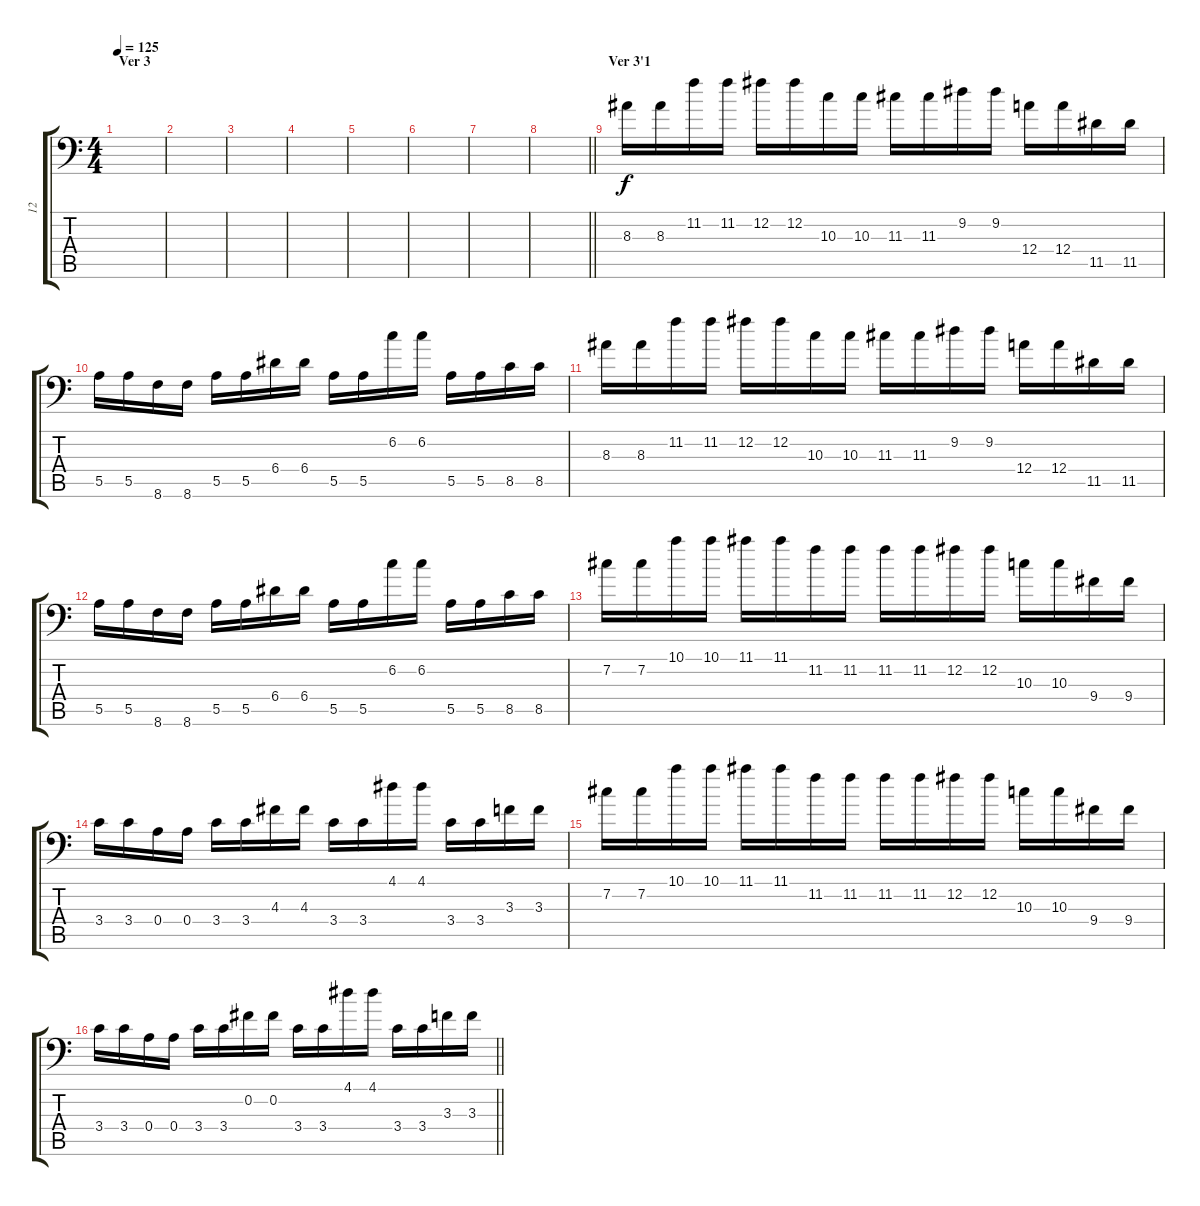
\track ("12" "12") {instrument distortionguitar}
\staff {score tabs}
\tuning (B3 Gb3 D3 A2 E2 A1) {hide}
\ts (4 4)
\section ("" "Ver 3")
\tempo 125
\clef f4
\ks c
|
|
|
|
|
|
|
\barLineRight lightlight
|
\section ("" "Ver 3'1")
8.3.16 8.3.16 11.2.16 11.2.16 12.2.16 12.2.16 10.3.16 10.3.16 11.3.16 11.3.16 9.2.16 9.2.16 12.4.16 12.4.16 11.5.16 11.5.16 |
5.5.16 5.5.16 8.6.16 8.6.16 5.5.16 5.5.16 6.4.16 6.4.16 5.5.16 5.5.16 6.2.16 6.2.16 5.5.16 5.5.16 8.5.16 8.5.16 |
8.3.16 8.3.16 11.2.16 11.2.16 12.2.16 12.2.16 10.3.16 10.3.16 11.3.16 11.3.16 9.2.16 9.2.16 12.4.16 12.4.16 11.5.16 11.5.16 |
5.5.16 5.5.16 8.6.16 8.6.16 5.5.16 5.5.16 6.4.16 6.4.16 5.5.16 5.5.16 6.2.16 6.2.16 5.5.16 5.5.16 8.5.16 8.5.16 |
7.2.16 7.2.16 10.1.16 10.1.16 11.1.16 11.1.16 11.2.16 11.2.16 11.2.16 11.2.16 12.2.16 12.2.16 10.3.16 10.3.16 9.4.16 9.4.16 |
3.4.16 3.4.16 0.4.16 0.4.16 3.4.16 3.4.16 4.3.16 4.3.16 3.4.16 3.4.16 4.1.16 4.1.16 3.4.16 3.4.16 3.3.16 3.3.16 |
7.2.16 7.2.16 10.1.16 10.1.16 11.1.16 11.1.16 11.2.16 11.2.16 11.2.16 11.2.16 12.2.16 12.2.16 10.3.16 10.3.16 9.4.16 9.4.16 |
\barLineRight lightlight
3.4.16 3.4.16 0.4.16 0.4.16 3.4.16 3.4.16 0.2.16 0.2.16 3.4.16 3.4.16 4.1.16 4.1.16 3.4.16 3.4.16 3.3.16 3.3.16
